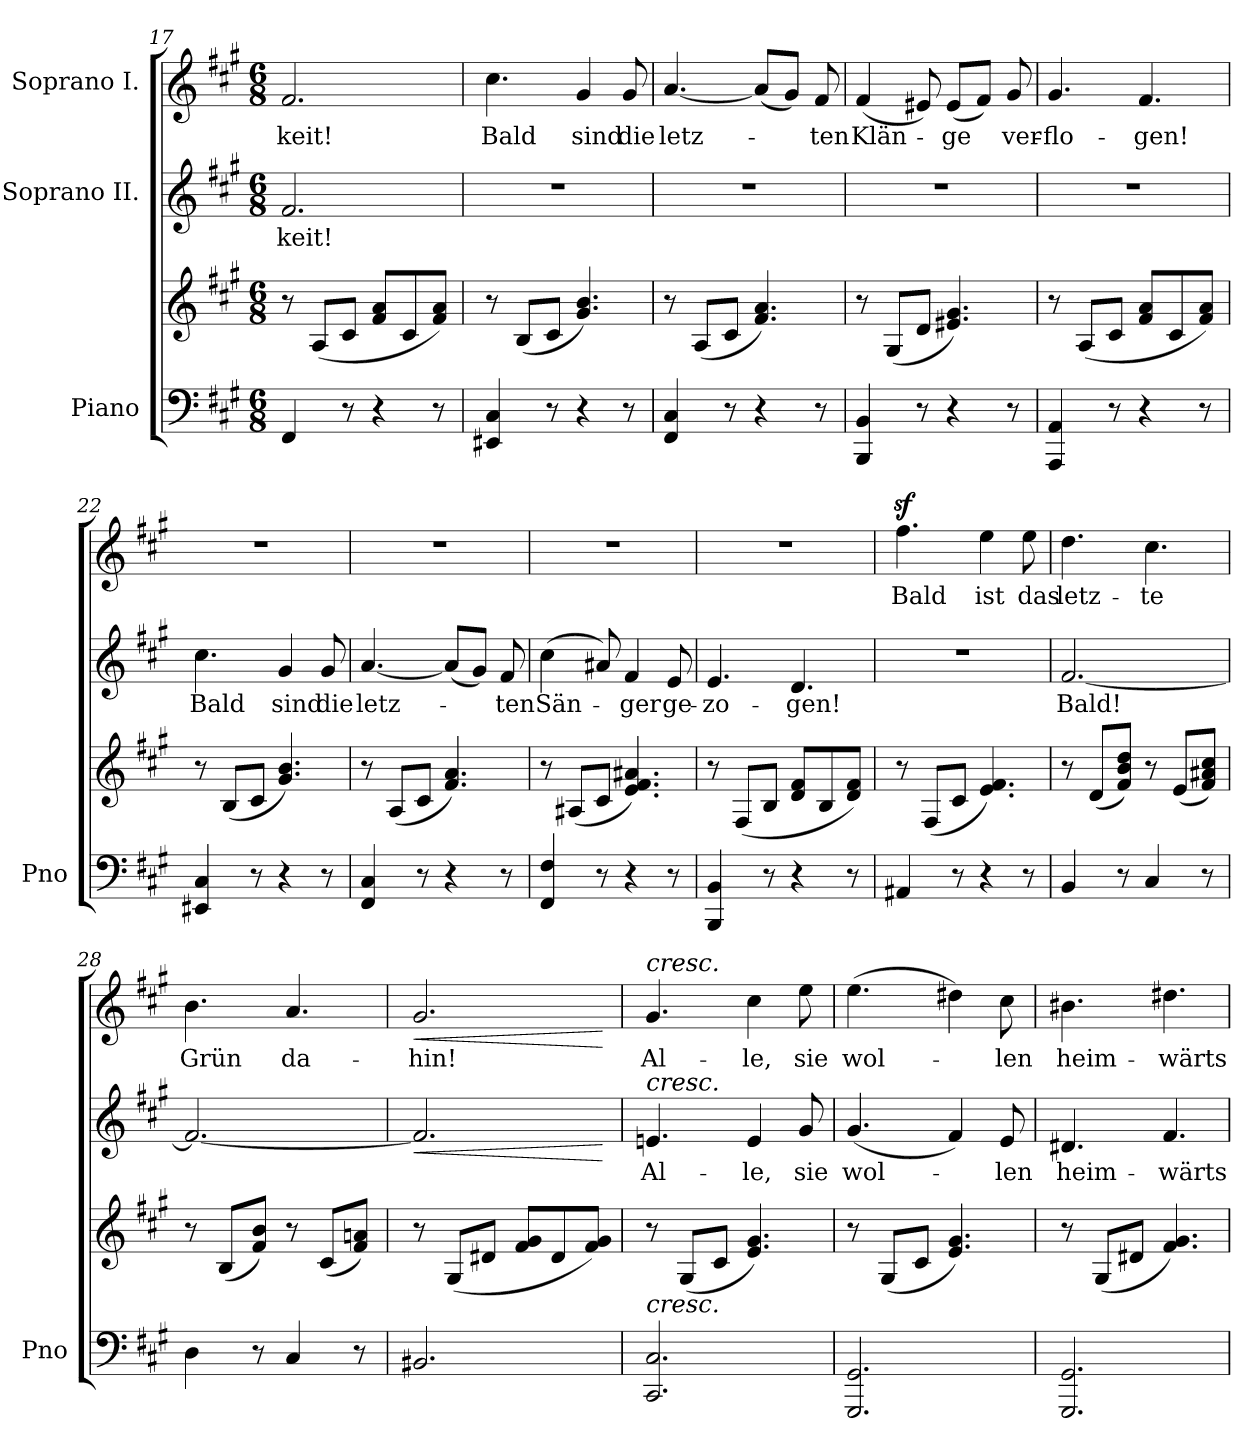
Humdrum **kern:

**kern	**kern	**kern	**text	**dynam	**kern	**text	**dynam
*part3	*part3	*part2	*part2	*part2	*part1	*part1	*part1
*staff4	*staff3	*staff2	*staff2	*staff2	*staff1	*staff1	*staff1
*I"Piano	*	*I"Soprano II.	*	*	*I"Soprano I.	*	*
*I'Pno	*	*	*	*	*	*	*
*clefF4	*clefG2	*clefG2	*	*	*clefG2	*	*
*k[f#c#g#]	*k[f#c#g#]	*k[f#c#g#]	*	*	*k[f#c#g#]	*	*
*M6/8	*M6/8	*M6/8	*	*	*M6/8	*	*
=17	=17	=17	=17	=17	=17	=17	=17
4FF#/	8r	2.f#/	-keit!	.	2.f#/	-keit!	.
.	(<8A/L	.	.	.	.	.	.
8r	8c#/J	.	.	.	.	.	.
4r	8f#/ 8a/L	.	.	.	.	.	.
.	8c#/	.	.	.	.	.	.
8r	8f#/ 8a/J)	.	.	.	.	.	.
=18	=18	=18	=18	=18	=18	=18	=18
4EE#X/ 4C#/	8r	2.r	.	.	4.cc#\	Bald	.
.	(8B/L	.	.	.	.	.	.
8r	8c#/J	.	.	.	.	.	.
4r	4.g#/ 4.b/)	.	.	.	4g#/	sind	.
8r	.	.	.	.	8g#/	die	.
=19	=19	=19	=19	=19	=19	=19	=19
4FF#/ 4C#/	8r	2.r	.	.	[4.a/	letz-	.
.	(8A/L	.	.	.	.	.	.
8r	8c#/J	.	.	.	.	.	.
4r	4.f#/ 4.a/)	.	.	.	(8a/L]	.	.
.	.	.	.	.	8g#/J)	.	.
8r	.	.	.	.	8f#/	-ten	.
=20	=20	=20	=20	=20	=20	=20	=20
4BBB/ 4BB/	8r	2.r	.	.	(<4f#/	Klän-	.
.	(8G#/L	.	.	.	.	.	.
8r	8d/J	.	.	.	8e#X/)	.	.
4r	4.e#X/ 4.g#/)	.	.	.	(8e#/L	-ge	.
.	.	.	.	.	8f#/J)	.	.
8r	.	.	.	.	8g#/	ver-	.
=21	=21	=21	=21	=21	=21	=21	=21
4AAA/ 4AA/	8r	2.r	.	.	4.g#/	-flo-	.
.	(<8A/L	.	.	.	.	.	.
8r	8c#/J	.	.	.	.	.	.
4r	8f#/ 8a/L	.	.	.	4.f#/	-gen!	.
.	8c#/	.	.	.	.	.	.
8r	8f#/ 8a/J)	.	.	.	.	.	.
=22	=22	=22	=22	=22	=22	=22	=22
4EE#X/ 4C#/	8r	4.cc#\	Bald	.	2.r	.	.
.	(8B/L	.	.	.	.	.	.
8r	8c#/J	.	.	.	.	.	.
4r	4.g#/ 4.b/)	4g#/	sind	.	.	.	.
8r	.	8g#/	die	.	.	.	.
=23	=23	=23	=23	=23	=23	=23	=23
4FF#/ 4C#/	8r	[4.a/	letz-	.	2.r	.	.
.	(8A/L	.	.	.	.	.	.
8r	8c#/J	.	.	.	.	.	.
4r	4.f#/ 4.a/)	(8a/L]	.	.	.	.	.
.	.	8g#/J)	.	.	.	.	.
8r	.	8f#/	-ten	.	.	.	.
=24	=24	=24	=24	=24	=24	=24	=24
4FF#/ 4F#/	8r	(>4cc#\	Sän-	.	2.r	.	.
.	(8A#X/L	.	.	.	.	.	.
8r	8c#/J	8a#X/)	.	.	.	.	.
4r	4.e/ 4.f#/ 4.a#X/)	4f#/	-ger	.	.	.	.
8r	.	8e/	ge-	.	.	.	.
=25	=25	=25	=25	=25	=25	=25	=25
4BBB/ 4BB/	8r	4.e/	-zo-	.	2.r	.	.
.	(<8F#/L	.	.	.	.	.	.
8r	8B/J	.	.	.	.	.	.
4r	8d/ 8f#/L	4.d/	-gen!	.	.	.	.
.	8B/	.	.	.	.	.	.
8r	8d/ 8f#/J)	.	.	.	.	.	.
=26	=26	=26	=26	=26	=26	=26	=26
4AA#X/	8r	2.r	.	.	4.ff#z>\	Bald	.
.	(8F#/L	.	.	.	.	.	.
8r	8c#/J	.	.	.	.	.	.
4r	4.e/ 4.f#/)	.	.	.	4ee\	ist	.
8r	.	.	.	.	8ee\	das	.
=27	=27	=27	=27	=27	=27	=27	=27
4BB/	8r	[2.f#/	Bald!	.	4.dd\	letz-	.
.	(8d/L	.	.	.	.	.	.
8r	8f#/ 8b/ 8dd/J)	.	.	.	.	.	.
4C#/	8r	.	.	.	4.cc#\	-te	.
.	(8e/L	.	.	.	.	.	.
8r	8f#/ 8a#X/ 8cc#/J)	.	.	.	.	.	.
=28	=28	=28	=28	=28	=28	=28	=28
4D\	8r	2.f#/_	.	.	4.b\	Grün	.
.	(8B/L	.	.	.	.	.	.
8r	8f#/ 8b/J)	.	.	.	.	.	.
4C#/	8r	.	.	.	4.a/	da-	.
.	(8c#/L	.	.	.	.	.	.
8r	8f#/ 8an/J)	.	.	.	.	.	.
=29	=29	=29	=29	=29	=29	=29	=29
!	!	!	!	!LO:HP:b	!	!	!LO:HP:b
2.BB#X/	8r	2.f#/]	.	<	2.g#/	-hin!	<
.	(<8G#/L	.	.	.	.	.	.
.	8d#X/J	.	.	.	.	.	.
.	8f#/ 8g#/L	.	.	.	.	.	.
.	8d#/	.	.	.	.	.	.
.	8f#/ 8g#/J)	.	.	.	.	.	.
.	.	.	.	[	.	.	[
=30	=30	=30	=30	=30	=30	=30	=30
!	!	!	!	!	!LO:TX:a:i:t=cresc.	!	!
!	!	!LO:TX:a:i:t=cresc.	!	!	!	!	!
!	!LO:TX:b:i:t=cresc.	!	!	!	!	!	!
2.CC#/ 2.C#/	8r	4.en/	Al-	.	4.g#/	Al-	.
.	(8G#/L	.	.	.	.	.	.
.	8c#/J	.	.	.	.	.	.
.	4.e/ 4.g#/)	4e/	-le,	.	4cc#\	-le,	.
.	.	8g#/	sie	.	8ee\	sie	.
=31	=31	=31	=31	=31	=31	=31	=31
2.GGG#/ 2.GG#/	8r	(<4.g#/	wol-	.	(>4.ee\	wol-	.
.	(8G#/L	.	.	.	.	.	.
.	8c#/J	.	.	.	.	.	.
.	4.e/ 4.g#/)	4f#/)	.	.	4dd#X\)	.	.
.	.	8e/	-len	.	8cc#\	-len	.
=32	=32	=32	=32	=32	=32	=32	=32
2.GGG#/ 2.GG#/	8r	4.d#X/	heim-	.	4.b#X\	heim-	.
.	(8G#/L	.	.	.	.	.	.
.	8d#X/J	.	.	.	.	.	.
.	4.f#/ 4.g#/)	4.f#/	-wärts	.	4.dd#X\	-wärts	.
=	=	=	=	=	=	=	=
*-	*-	*-	*-	*-	*-	*-	*-
